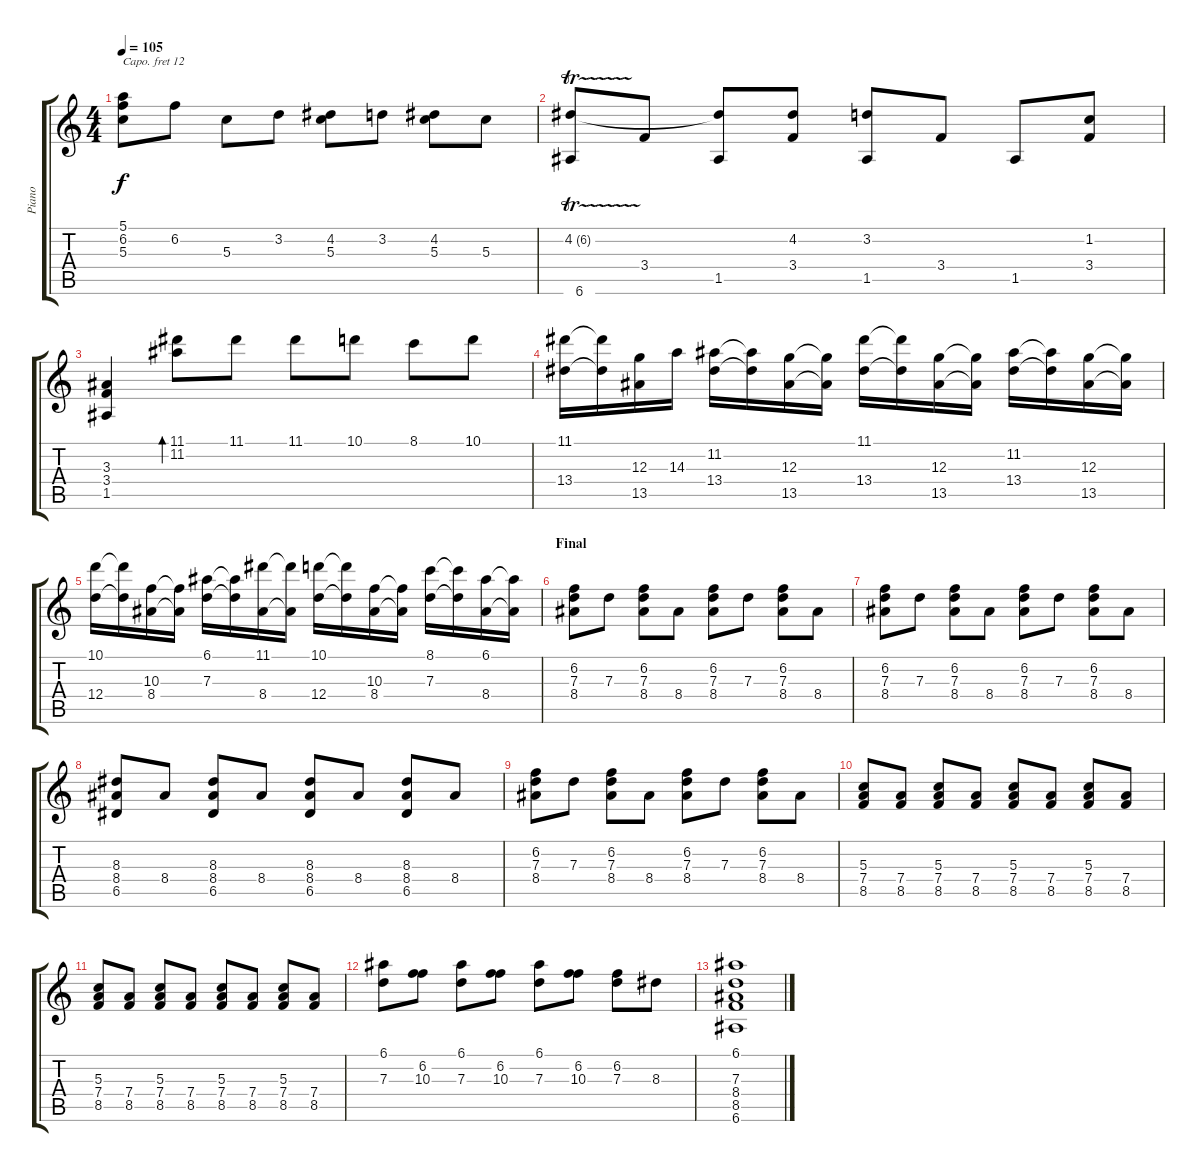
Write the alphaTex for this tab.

\track ("Piano" "Piano") {instrument acousticgrandpiano}
\staff {score tabs}
\capo 12
\tuning (E4 B3 G3 D3 A2 E2) {hide}
\ts (4 4)
\tempo 105
\clef g2
\ks c
(5.1{t} 6.2{t} 5.3).8{dy f} 6.2.8 5.3.8 3.2.8 (4.2 5.3).8 3.2.8 (4.2 5.3).8 5.3.8 |
(4.2{tr (6 32)} 6.6).8 3.4.8 (4.2{t} 1.5).8 (4.2 3.4).8 (3.2 1.5).8 3.4.8 1.5.8 (1.2 3.4).8 |
(3.3 3.4 1.5).4 (11.1 11.2).8{bd 480} 11.1.8 11.1.8 10.1.8 8.1.8 10.1.8 |
(11.1 13.4).16 (11.1{t} 13.4{t}).16 (12.3 13.5).16 14.3.16 (11.2 13.4).16 (11.2{t} 13.4{t}).16 (12.3 13.5).16 (12.3{t} 13.5{t}).16 (11.1 13.4).16 (11.1{t} 13.4{t}).16 (12.3 13.5).16 (12.3{t} 13.5{t}).16 (11.2 13.4).16 (11.2{t} 13.4{t}).16 (12.3 13.5).16 (12.3{t} 13.5{t}).16 |
(10.1 12.4).16 (10.1{t} 12.4{t}).16 (10.3 8.4).16 (10.3{t} 8.4{t}).16 (6.1 7.3).16 (6.1{t} 7.3{t}).16 (11.1 8.4).16 (11.1{t} 8.4{t}).16 (10.1 12.4).16 (10.1{t} 12.4{t}).16 (10.3 8.4).16 (10.3{t} 8.4{t}).16 (8.1 7.3).16 (8.1{t} 7.3{t}).16 (6.1 8.4).16 (6.1{t} 8.4{t}).16 |
\section ("" "Final")
(6.2 7.3 8.4).8 7.3.8 (6.2 7.3 8.4).8 8.4.8 (6.2 7.3 8.4).8 7.3.8 (6.2 7.3 8.4).8 8.4.8 |
(6.2 7.3 8.4).8 7.3.8 (6.2 7.3 8.4).8 8.4.8 (6.2 7.3 8.4).8 7.3.8 (6.2 7.3 8.4).8 8.4.8 |
(8.3 8.4 6.5).8 8.4.8 (8.3 8.4 6.5).8 8.4.8 (8.3 8.4 6.5).8 8.4.8 (8.3 8.4 6.5).8 8.4.8 |
(6.2 7.3 8.4).8 7.3.8 (6.2 7.3 8.4).8 8.4.8 (6.2 7.3 8.4).8 7.3.8 (6.2 7.3 8.4).8 8.4.8 |
(5.3 7.4 8.5).8 (7.4 8.5).8 (5.3 7.4 8.5).8 (7.4 8.5).8 (5.3 7.4 8.5).8 (7.4 8.5).8 (5.3 7.4 8.5).8 (7.4 8.5).8 |
(5.3 7.4 8.5).8 (7.4 8.5).8 (5.3 7.4 8.5).8 (7.4 8.5).8 (5.3 7.4 8.5).8 (7.4 8.5).8 (5.3 7.4 8.5).8 (7.4 8.5).8 |
(6.1 7.3).8 (6.2 10.3).8 (6.1 7.3).8 (6.2 10.3).8 (6.1 7.3).8 (6.2 10.3).8 (6.2 7.3).8 8.3.8 |
(6.1 7.3 8.4 8.5 6.6).1
